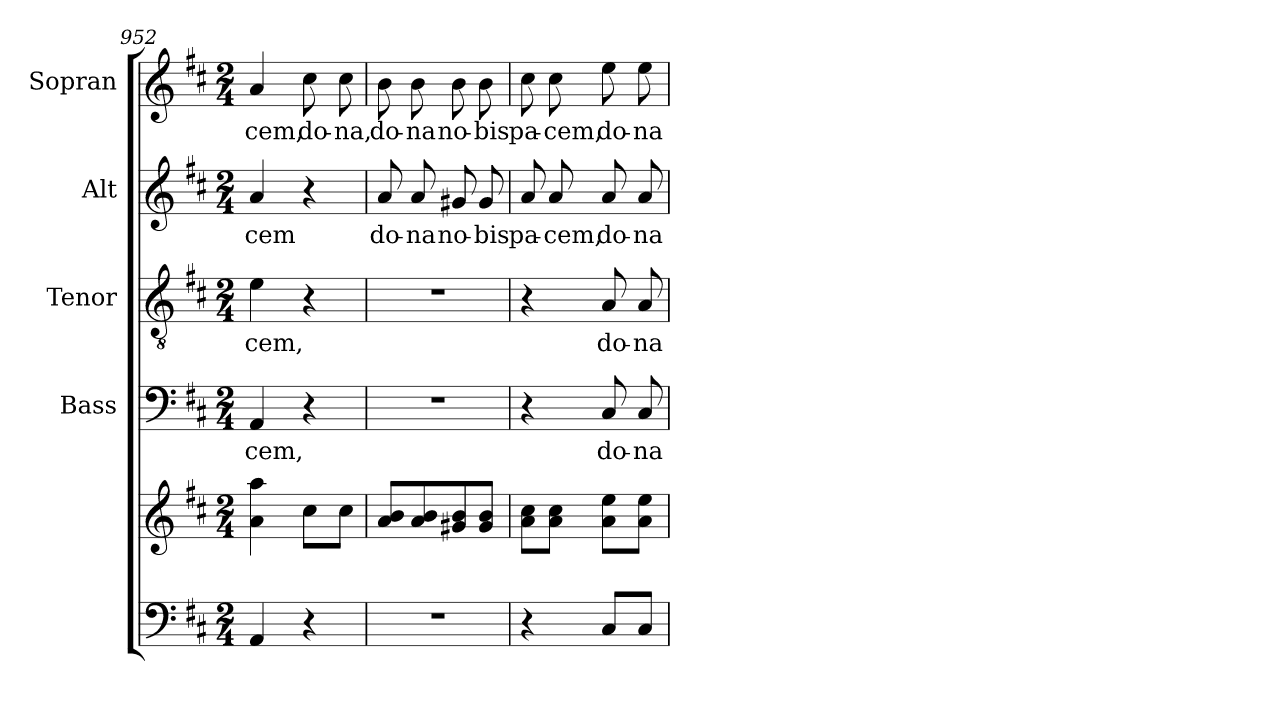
**kern	**kern	**kern	**text	**kern	**text	**kern	**text	**kern	**text
*part5	*part5	*part4	*part4	*part3	*part3	*part2	*part2	*part1	*part1
*staff6	*staff5	*staff4	*staff4	*staff3	*staff3	*staff2	*staff2	*staff1	*staff1
*	*	*I"Bass	*	*I"Tenor	*	*I"Alt	*	*I"Sopran	*
*	*	*I'B.	*	*I'T.	*	*I'A.	*	*I'S.	*
*clefF4	*clefG2	*clefF4	*	*clefGv2	*	*clefG2	*	*clefG2	*
*k[f#c#]	*k[f#c#]	*k[f#c#]	*	*k[f#c#]	*	*k[f#c#]	*	*k[f#c#]	*
*D:	*D:	*D:	*	*D:	*	*D:	*	*D:	*
*M2/4	*M2/4	*M2/4	*	*M2/4	*	*M2/4	*	*M2/4	*
=952	=952	=952	=952	=952	=952	=952	=952	=952	=952
!	!	!	!LO:LY:b	!	!LO:LY:b	!	!LO:LY:b	!	!LO:LY:b
4AA/	4a\ 4aa\	4AA/	-cem,	4e\	-cem,	4a/	-cem	4a/	-cem,
!	!	!	!	!	!	!	!	!	!LO:LY:b
4r	8cc#\L	4r	.	4r	.	4r	.	8cc#\	do-
!	!	!	!	!	!	!	!	!	!LO:LY:b
.	8cc#\J	.	.	.	.	.	.	8cc#\	-na,
=953	=953	=953	=953	=953	=953	=953	=953	=953	=953
!	!	!	!	!	!	!	!LO:LY:b	!	!LO:LY:b
2r	8a/ 8b/L	2r	.	2r	.	8a/	do-	8b\	do-
!	!	!	!	!	!	!	!LO:LY:b	!	!LO:LY:b
.	8a/ 8b/	.	.	.	.	8a/	-na	8b\	-na
!	!	!	!	!	!	!	!LO:LY:b	!	!LO:LY:b
.	8g#X/ 8b/	.	.	.	.	8g#X/	no-	8b\	no-
!	!	!	!	!	!	!	!LO:LY:b	!	!LO:LY:b
.	8g#/ 8b/J	.	.	.	.	8g#/	-bis	8b\	-bis
!!LO:PB:g=z
=954	=954	=954	=954	=954	=954	=954	=954	=954	=954
!	!	!	!	!	!	!	!LO:LY:b	!	!LO:LY:b
4r	8a\ 8cc#\L	4r	.	4r	.	8a/	pa-	8cc#\	pa-
!	!	!	!	!	!	!	!LO:LY:b	!	!LO:LY:b
.	8a\ 8cc#\J	.	.	.	.	8a/	-cem,	8cc#\	-cem,
!	!	!	!LO:LY:b	!	!LO:LY:b	!	!LO:LY:b	!	!LO:LY:b
8C#/L	8a\ 8ee\L	8C#/	do-	8A/	do-	8a/	do-	8ee\	do-
!	!	!	!LO:LY:b	!	!LO:LY:b	!	!LO:LY:b	!	!LO:LY:b
8C#/J	8a\ 8ee\J	8C#/	-na	8A/	-na	8a/	-na	8ee\	-na
=	=	=	=	=	=	=	=	=	=
*-	*-	*-	*-	*-	*-	*-	*-	*-	*-
